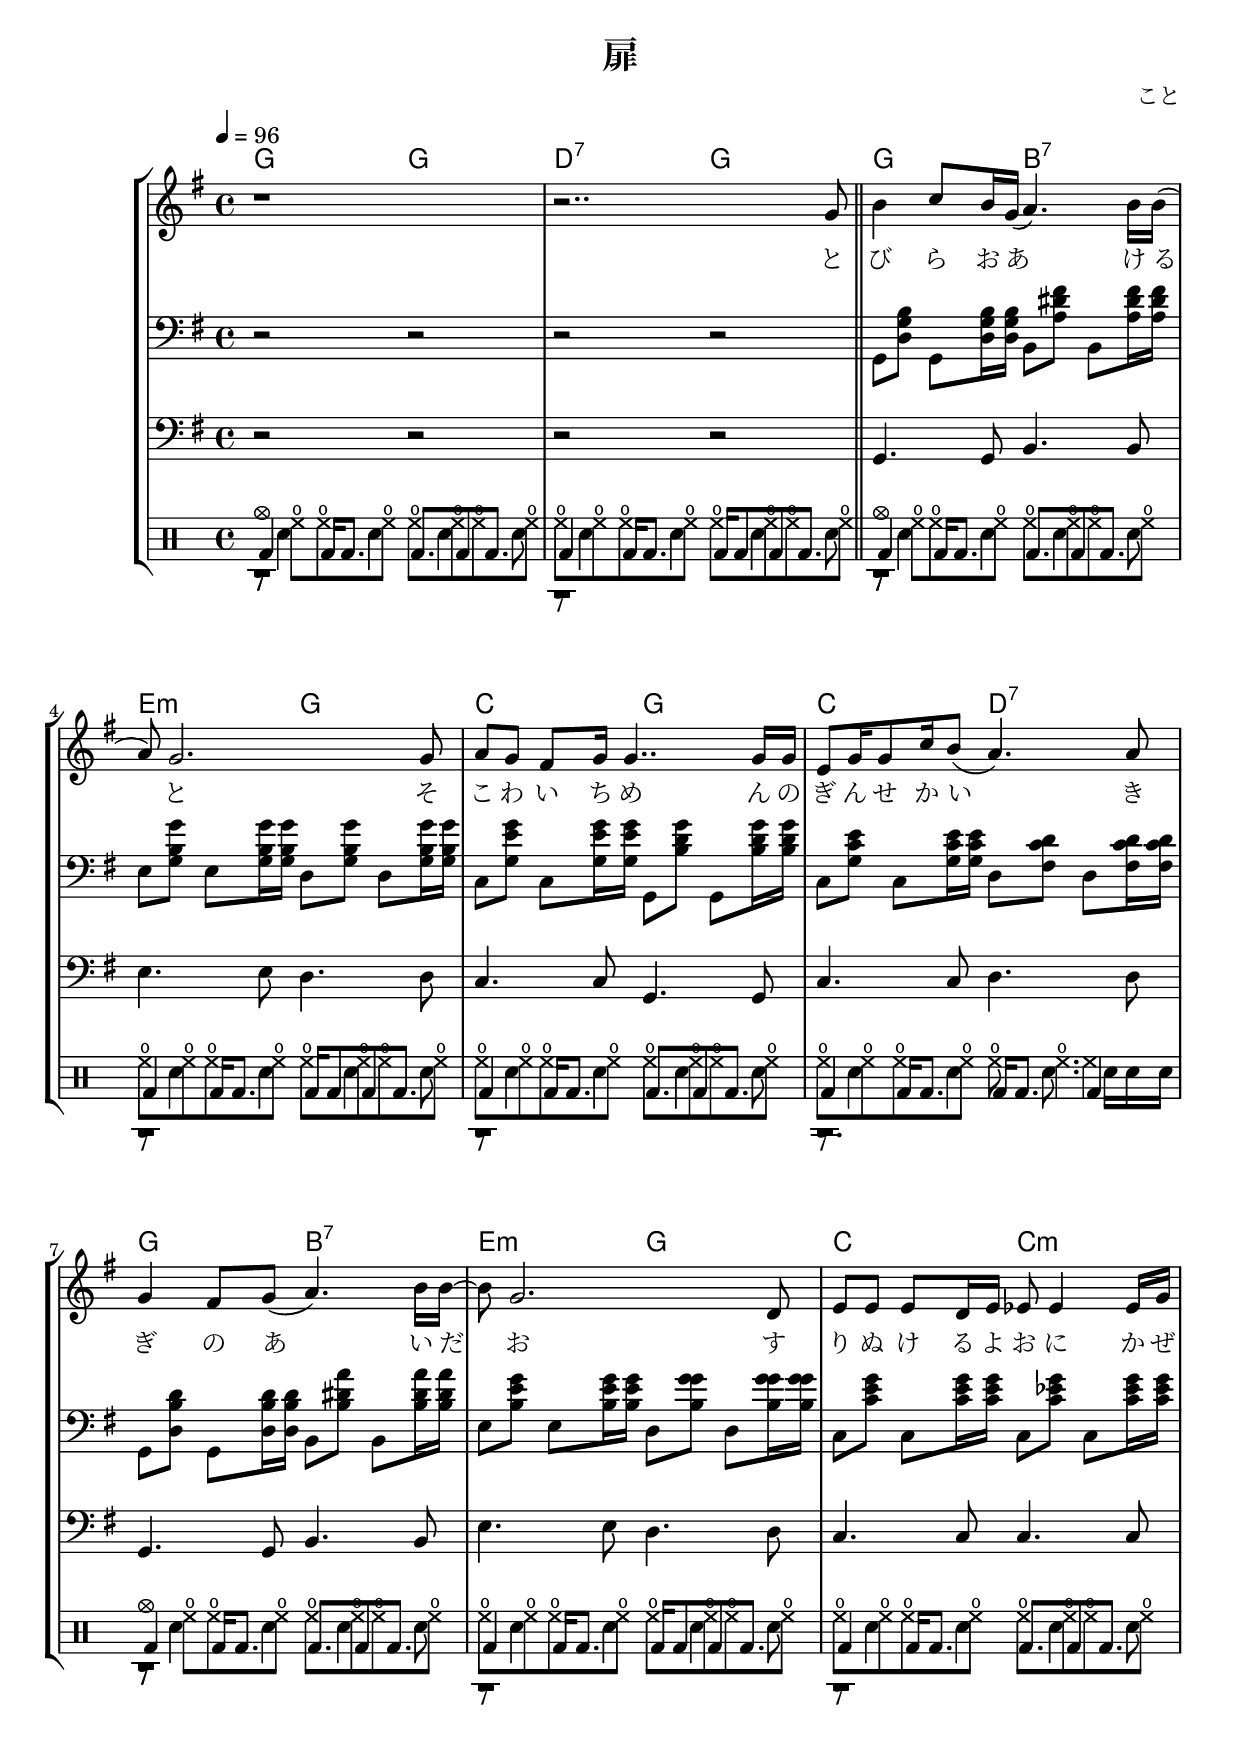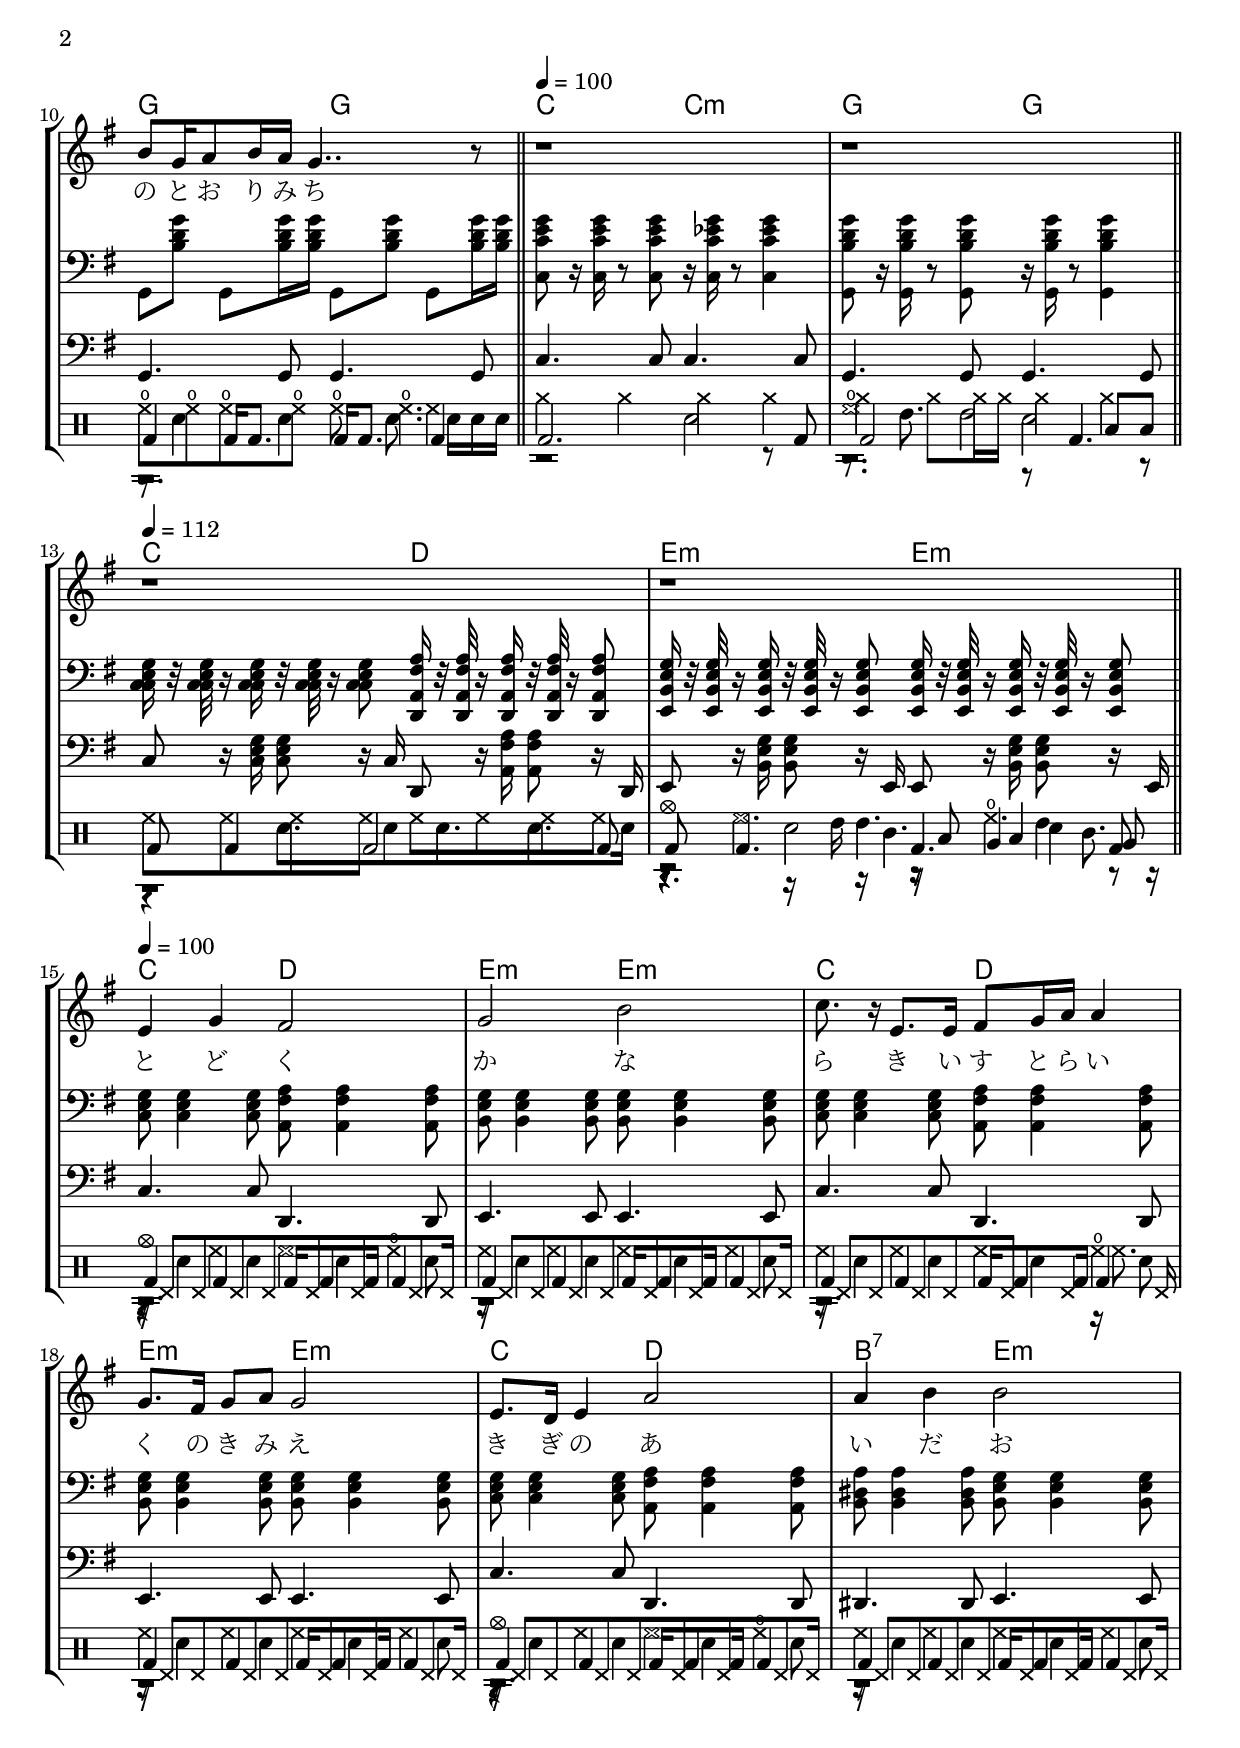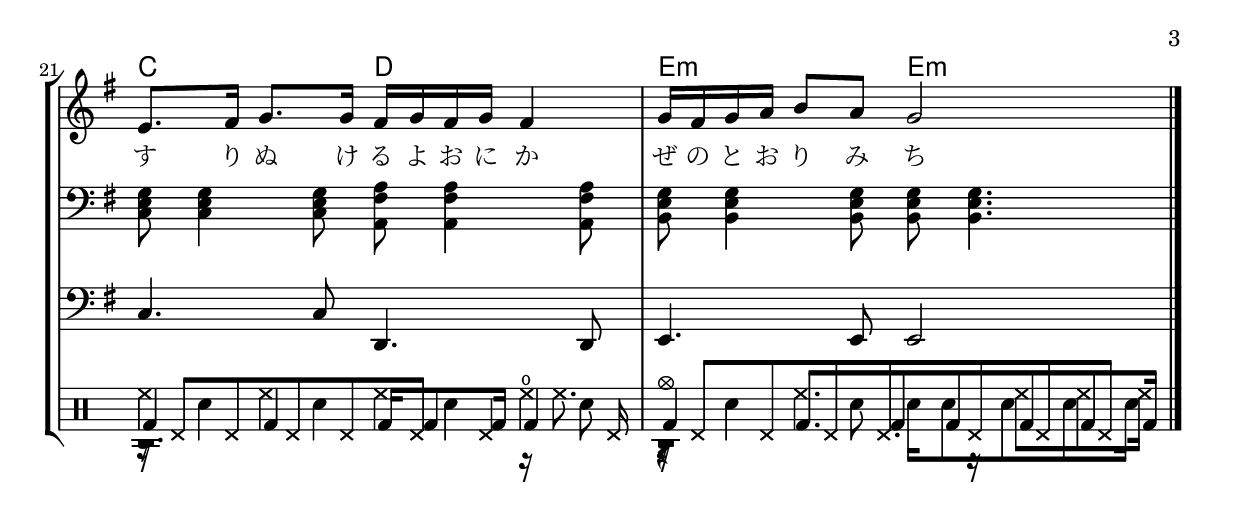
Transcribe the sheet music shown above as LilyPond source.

\version "2.12.1"

\header {
	title = \markup {扉}
	composer = \markup \center-column {こと}
}

harmony = \chordmode {
	g2 g d:7 g 

	g b:7 e:m g c g c d:7 g b:7 e:m g c c:m g g 

	c c:m g g 

	c d e:m e:m 

	c d e:m e:m c d e:m e:m c d b:7 e:m c d e:m e:m 
}

melody = {
	\key g \major
	\tempo 4 = 96
	r1 | r2.. 
	\set Staff.midiInstrument = #"mmi0.42"
	g'8 
	b'4  c''8  b'16  g'16  (a'4.)  b'16  b'16 
	(a'8)  g'2.  g'8 
	a'8  g'8  fis'8  g'16  g'4..  g'16  g'16 
	e'8  g'16  g'8  c''16  b'8  (a'4.)  a'8 
	g'4  fis'8  g'8  (a'4.)  b'16  b'16~ 
	b'8  g'2.  d'8 
	e'8  e'8  e'8  d'16  e'16  es'8  es'4  es'16  g'16 
	b'8  g'16  a'8  b'16  a'16  g'4..  	r8 	\tempo 4 = 100
	r1 | r1   
	\tempo 4 = 112
	r1 | r1   
	\set Staff.midiInstrument = #"fss0.35"
		\tempo 4 = 100
 e'4  g'4  fis'2 
	g'2  b'2 
	c''8.  r16  e'8.  e'16  fis'8  g'16  a'16  a'4 
	g'8.  fis'16  g'8  a'8  g'2 
	e'8.  d'16  e'4  a'2 
	a'4  b'4  b'2 
	e'8.  fis'16  g'8.  g'16  fis'16  g'16  fis'16  g'16  fis'4 
	g'16  fis'16  g'16  a'16  b'8  a'8  g'2
	\bar "|."
}

words = \lyricmode {
	
	と  び  ら  お  あ  け  る  と  そ  こ  わ  い  ち  め  ん  の  ぎ  ん  せ  か  い  き  ぎ  の  あ  い  だ  お  す  り  ぬ  け  る  よ  お  に  か  ぜ  の  と  お  り  み  ち  
	
	
	と  ど  く  か  な  ら  き  い  す  と  ら  い  く  の  き  み  え  き  ぎ  の  あ  い  だ  お  す  り  ぬ  け  る  よ  お  に  か  ぜ  の  と  お  り  み  ち  
}

tempochange = {
	\tempo 4 = 96
	r1 | r1 \bar "||"
	\tempo 4 = 96
	r1 | r1 | r1 | r1 | r1 | r1 | r1 | r1 \bar "||"
	\tempo 4 = 100
	r1 | r1 \bar "||"
	\tempo 4 = 112
	r1 | r1 \bar "||"
	\tempo 4 = 100
	r1 | r1 | r1 | r1 | r1 | r1 | r1 | r1 \bar "|."
}

mainacc = {
	\clef bass
	\set Staff.midiInstrument = #"Acoustic grand"
	\key g \major
	\tempo 4 = 96
	r2
	r2
	r2
	r2
	\bar "||"

	\set Staff.midiInstrument = #"Electric Guitar (jazz)"
	g,8 <d g b> g, <d g b>16 <d g b>
	b,8 <a dis' fis'> b, <a dis' fis'>16 <a dis' fis'>
	e8 <g b g'> e <g b g'>16 <g b g'>
	d8 <g b g'> d <g b g'>16 <g b g'>
	c8 <g e' g'> c <g e' g'>16 <g e' g'>
	g,8 <b d' g'> g, <b d' g'>16 <b d' g'>
	c8 <g c' e'> c <g c' e'>16 <g c' e'>
	d8 <fis c' d'> d <fis c' d'>16 <fis c' d'>
	g,8 <d b d'> g, <d b d'>16 <d b d'>
	b,8 <b dis' a'> b, <b dis' a'>16 <b dis' a'>
	e8 <b e' g'> e <b e' g'>16 <b e' g'>
	d8 <b g' g'> d <b g' g'>16 <b g' g'>
	c8 <c' e' g'> c <c' e' g'>16 <c' e' g'>
	c8 <c' es' g'> c <c' es' g'>16 <c' es' g'>
	g,8 <b d' g'> g, <b d' g'>16 <b d' g'>
	g,8 <b d' g'> g, <b d' g'>16 <b d' g'>
	\bar "||"

	\set Staff.midiInstrument = #"Overdriven Guitar"
	\tempo 4 = 100
	<c c' e' g'>8 r16 <c c' e' g'>16 r8     <c c' e' g'>8
	r16 <c c' es' g'>16 r8     <c c' es' g'>4
	<g, b d' g'>8 r16 <g, b d' g'>16 r8     <g, b d' g'>8
	r16 <g, b d' g'>16 r8     <g, b d' g'>4
	\bar "||"

	\set Staff.midiInstrument = #"Distorted Guitar"
	\tempo 4 = 112
	<c c e g>16 r32 <c c e g>32 r16     <c c e g>16 r32 <c c e g>32 r16     <c c e g>8
	<d, a, fis a>16 r32 <d, a, fis a>32 r16     <d, a, fis a>16 r32 <d, a, fis a>32 r16     <d, a, fis a>8
	<e, b, e g>16 r32 <e, b, e g>32 r16     <e, b, e g>16 r32 <e, b, e g>32 r16     <e, b, e g>8
	<e, b, e g>16 r32 <e, b, e g>32 r16     <e, b, e g>16 r32 <e, b, e g>32 r16     <e, b, e g>8
	\bar "||"

	\set Staff.midiInstrument = #"Electric Guitar (clean)"
	\tempo 4 = 100
	<c e g>8 <c e g>4 <c e g>8
	<a, fis a>8 <a, fis a>4 <a, fis a>8
	<b, e g>8 <b, e g>4 <b, e g>8
	<b, e g>8 <b, e g>4 <b, e g>8
	<c e g>8 <c e g>4 <c e g>8
	<a, fis a>8 <a, fis a>4 <a, fis a>8
	<b, e g>8 <b, e g>4 <b, e g>8
	<b, e g>8 <b, e g>4 <b, e g>8
	<c e g>8 <c e g>4 <c e g>8
	<a, fis a>8 <a, fis a>4 <a, fis a>8
	<b, dis a>8 <b, dis a>4 <b, dis a>8
	<b, e g>8 <b, e g>4 <b, e g>8
	<c e g>8 <c e g>4 <c e g>8
	<a, fis a>8 <a, fis a>4 <a, fis a>8
	<b, e g>8 <b, e g>4 <b, e g>8
	<b, e g>8 <b, e g>4.
	\bar "|."
}

subacc = {
	\clef bass
	\set Staff.midiInstrument = #"Acoustic grand"
	\key g \major
	\tempo 4 = 96
	r2
	r2
	r2
	r2
	\bar "||"

	\set Staff.midiInstrument = #"Slap Bass 1"
	g,4.g,8
	b,4.b,8
	e4.e8
	d4.d8
	c4.c8
	g,4.g,8
	c4.c8
	d4.d8
	g,4.g,8
	b,4.b,8
	e4.e8
	d4.d8
	c4.c8
	c4.c8
	g,4.g,8
	g,4.g,8
	\bar "||"

	\set Staff.midiInstrument = #"Synth Bass 1"
	\tempo 4 = 100
	c4.c8
	c4.c8
	g,4.g,8
	g,4.g,8
	\bar "||"

	\set Staff.midiInstrument = #"Synth Bass 2"
	\tempo 4 = 112
	c8 r16 <c e g>16 <c e g>8 r16 c16
	d,8 r16 <a, fis a>16 <a, fis a>8 r16 d,16
	e,8 r16 <b, e g>16 <b, e g>8 r16 e,16
	e,8 r16 <b, e g>16 <b, e g>8 r16 e,16
	\bar "||"

	\set Staff.midiInstrument = #"Slap Bass 2"
	\tempo 4 = 100
	c4.c8
	d,4.d,8
	e,4.e,8
	e,4.e,8
	c4.c8
	d,4.d,8
	e,4.e,8
	e,4.e,8
	c4.c8
	d,4.d,8
	dis,4.dis,8
	e,4.e,8
	c4.c8
	d,4.d,8
	e,4.e,8
	e,2
	\bar "|."
}

percA = {
	\drummode {
	cymc1  |r1  \bar "||"
	cymc1  |r1  |r1  |r1  |cymc1  |r1  |r1  |r1  \bar "||"
	cymr4 cymr4 cymr4 cymr4  |cymr4 cymr8 cymr16 cymr16 cymr4 cymr4  \bar "||"
	hh8 hh8 hh8 hh8 hh8 hh8 hh8 hh8  |r8 hh2. r8  \bar "||"
	r2. hho4  |r1  |r2. hho4  |r1  |r2. hho4  |r1  |r2. hho4  |r1  \bar "|."
	}
}

percB = {
	\drummode {
	r8 hho8 hho8 hho8 hho8 hho8 hho8 hho8  |hho8 hho8 hho8 hho8 hho8 hho8 hho8 hho8  \bar "||"
	r8 hho8 hho8 hho8 hho8 hho8 hho8 hho8  |hho8 hho8 hho8 hho8 hho8 hho8 hho8 hho8  |hho8 hho8 hho8 hho8 hho8 hho8 hho8 hho8  |hho8 hho8 hho8 hho8 hho8 hho4.  |r8 hho8 hho8 hho8 hho8 hho8 hho8 hho8  |hho8 hho8 hho8 hho8 hho8 hho8 hho8 hho8  |hho8 hho8 hho8 hho8 hho8 hho8 hho8 hho8  |hho8 hho8 hho8 hho8 hho8 hho4.  \bar "||"
	r2 sn2  |r2 sn2  \bar "||"
	r4 sn8. sn8 sn8. sn8. sn16  |r4 sn2 sn4  \bar "||"
	r4 hh4 hh2  |hh4 hh4 hh4 hh4  |hh4 hh4 hh4 r16 hh8.  |hh4 hh4 hh4 hh4  |r4 hh4 hh2  |hh4 hh4 hh4 hh4  |hh4 hh4 hh4 r16 hh8.  |r4 hh4. r16 hh8 hh8 hh16  \bar "|."
	}
}

percC = {
	\drummode {
	r1  |r1  \bar "||"
	r1  |r1  |r1  |r2. hh4  |r1  |r1  |r1  |r2. hh4  \bar "||"
	bd2. r8 bd8  |bd2 r8 bd4.  \bar "||"
	bd8 bd4 bd2 bd8  |bd8 bd4. bd4. bd8  \bar "||"
	r16 hhp8 hhp8 hhp8 hhp8 hhp8 hhp8 hhp8 hhp16  |r16 hhp8 hhp8 hhp8 hhp8 hhp8 hhp8 hhp8 hhp16  |r16 hhp8 hhp8 hhp8 hhp8 hhp8 hhp4 hhp16  |r16 hhp8 hhp8 hhp8 hhp8 hhp8 hhp8 hhp8 hhp16  |r16 hhp8 hhp8 hhp8 hhp8 hhp8 hhp8 hhp8 hhp16  |r16 hhp8 hhp8 hhp8 hhp8 hhp8 hhp8 hhp8 hhp16  |r16 hhp8 hhp8 hhp8 hhp8 hhp8 hhp4 hhp16  |r16 hhp8 hhp8 hhp8 hhp8. hhp8 hhp8 hhp8  \bar "|."
	}
}

percD = {
	\drummode {
	r8 sn4 sn4 sn4 sn8  |r8 sn4 sn4 sn4 sn8  \bar "||"
	r8 sn4 sn4 sn4 sn8  |r8 sn4 sn4 sn4 sn8  |r8 sn4 sn4 sn4 sn8  |r8 sn4 sn4 sn8. sn16 sn16 sn16  |r8 sn4 sn4 sn4 sn8  |r8 sn4 sn4 sn4 sn8  |r8 sn4 sn4 sn4 sn8  |r8 sn4 sn4 sn8. sn16 sn16 sn16  \bar "||"
	r1 |r8. tommh8. tommh2 r8  \bar "||"
	r1  |r2 r8 hho4.  \bar "||"
	r8 sn4 sn4 sn4 sn8  |r8 sn4 sn4 sn4 sn8  |r8 sn4 sn4 sn4 sn8  |r8 sn4 sn4 sn4 sn8  |r8 sn4 sn4 sn4 sn8  |r8 sn4 sn4 sn4 sn8  |r8 sn4 sn4 sn4 sn8  |r8 sn4 sn8 sn16 sn8 sn8 sn8 sn16  \bar "|."
	}
}

percE = {
	\drummode {
	bd4 bd16 bd8. bd8. bd8 bd8.  |bd4 bd16 bd8. bd16 bd8 bd8 bd8.  \bar "||"
	bd4 bd16 bd8. bd8. bd8 bd8.  |bd4 bd16 bd8. bd16 bd8 bd8 bd8.  |bd4 bd16 bd8. bd8. bd8 bd8.  |bd4 bd16 bd8. bd16 bd8. bd4  |bd4 bd16 bd8. bd8. bd8 bd8.  |bd4 bd16 bd8. bd16 bd8 bd8 bd8.  |bd4 bd16 bd8. bd8. bd8 bd8.  |bd4 bd16 bd8. bd16 bd8. bd4  \bar "||"
	r1 |r2. toml8 toml8  \bar "||"
	r1 |cymc1  \bar "||"
	bd4 bd4 bd16 bd8 bd16 bd4  |bd4 bd4 bd16 bd8 bd16 bd4  |bd4 bd4 bd16 bd8 bd16 bd4  |bd4 bd4 bd16 bd8 bd16 bd4  |bd4 bd4 bd16 bd8 bd16 bd4  |bd4 bd4 bd16 bd8 bd16 bd4  |bd4 bd4 bd16 bd8 bd16 bd4  |bd4 bd8. bd8 bd8 bd8 bd8 bd16  \bar "|."
	}
}

percF = {
	\drummode {
	r1 | r1 \bar "||"
	r1 | r1 | r1 | r1 | r1 | r1 | r1 | r1 \bar "||"
	r1 |hho1  \bar "||"
	r1 |r4 r16 tommh16 tommh4. tommh4  \bar "||"
	cymc1  |r1 |r1 |r1 |cymc1  |r1 |r1 |cymc1  \bar "|."
	}
}

percG = {
	\drummode {
	r1 | r1 \bar "||"
	r1 | r1 | r1 | r1 | r1 | r1 | r1 | r1 \bar "||"
	r1 | r1 \bar "||"
	r1 |r4. r16 tomml4. tomml8.  \bar "||"
	r1 | r1 | r1 | r1 | r1 | r1 | r1 | r1 \bar "|."
	}
}

percH = {
	\drummode {
	r1 | r1 \bar "||"
	r1 | r1 | r1 | r1 | r1 | r1 | r1 | r1 \bar "||"
	r1 | r1 \bar "||"
	r1 |r2 r16 toml8 toml4 r16  \bar "||"
	r1 | r1 | r1 | r1 | r1 | r1 | r1 | r1 \bar "|."
	}
}

percI = {
	\drummode {
	r1 | r1 \bar "||"
	r1 | r1 | r1 | r1 | r1 | r1 | r1 | r1 \bar "||"
	r1 | r1 \bar "||"
	r1 |r2 r8 tomfh4 tomfh8  \bar "||"
	r1 | r1 | r1 | r1 | r1 | r1 | r1 | r1 \bar "|."
	}
}

\score {
	<<
		\new StaffGroup <<
			\new ChordNames {\harmony}
			\new Voice = "melody" {\melody}
			\new Lyrics \lyricsto "melody" \words
			\new Staff = "mainacc" {\mainacc}
			\new Staff = "subacc" {\subacc}
			\new DrumStaff <<
				\new DrumVoice {\percA}
				\new DrumVoice {\percB}
				\new DrumVoice {\percC}
				\new DrumVoice {\percD}
				\new DrumVoice {\percE}
				\new DrumVoice {\percF}
				\new DrumVoice {\percG}
				\new DrumVoice {\percH}
				\new DrumVoice {\percI}
			>>
		>>
	>>
	\layout { }
}
